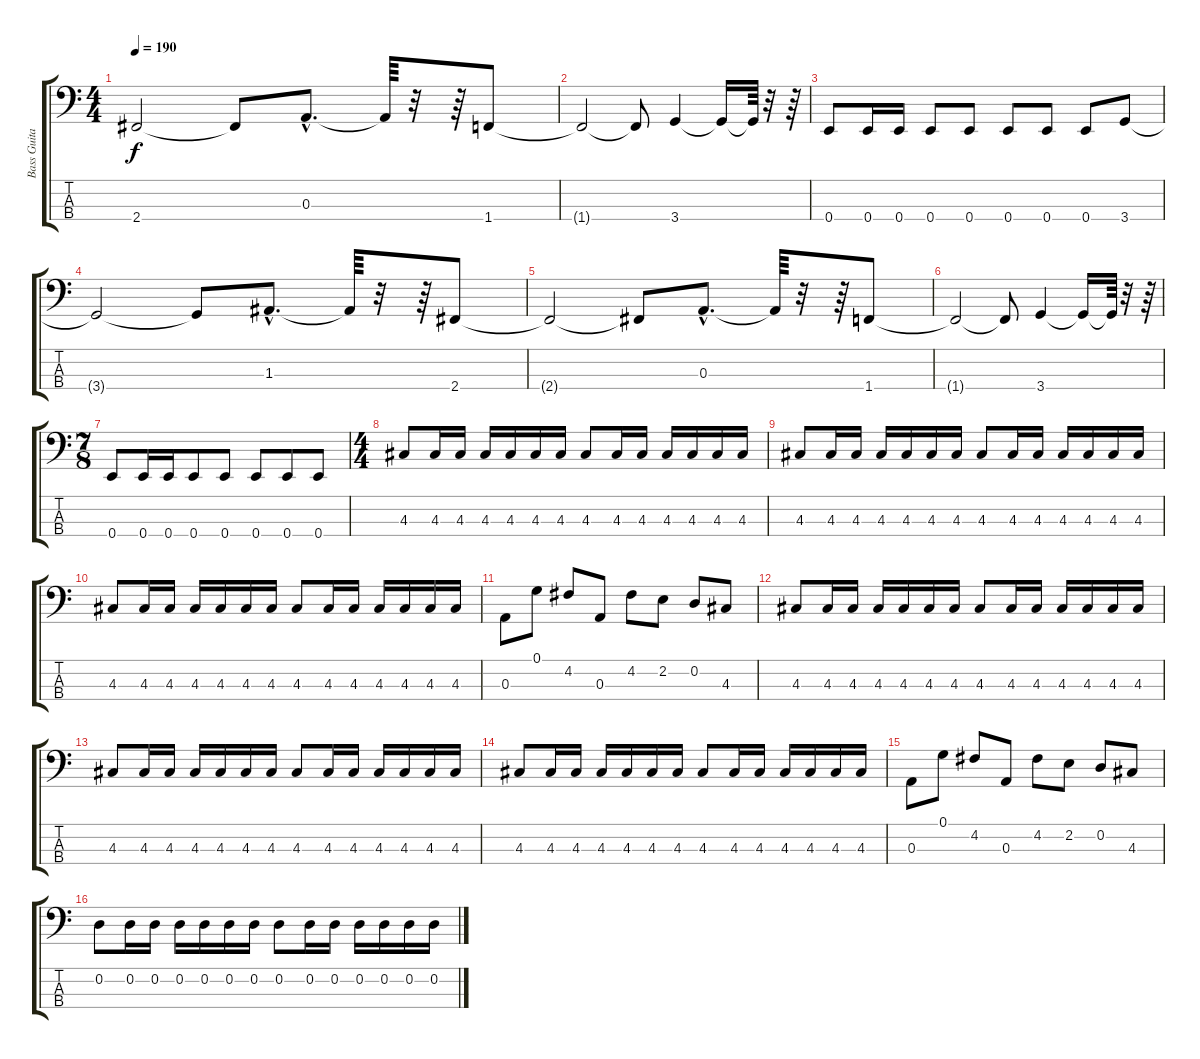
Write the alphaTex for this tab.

\track ("Bass Guitar" "Bass Guita") {instrument electricbassfinger}
\staff {score tabs}
\tuning (G2 D2 A1 E1) {hide}
\ts (4 4)
\tempo 190
\clef f4
\ks c
2.4{t}.2{dy f} 2.4{t}.8 0.3{hac}.8{d} 0.3{t}.64 r.32 r.64 1.4.8 |
1.4{t}.2 1.4{t}.8 3.4.4 3.4{t}.16 3.4{t}.64 r.32 r.64 |
0.4.8 0.4.16 0.4.16 0.4.8 0.4.8 0.4.8 0.4.8 0.4.8 3.4.8 |
3.4{t}.2 3.4{t}.8 1.3{hac}.8{d} 1.3{t}.64 r.32 r.64 2.4.8 |
2.4{t}.2 2.4{t}.8 0.3{hac}.8{d} 0.3{t}.64 r.32 r.64 1.4.8 |
1.4{t}.2 1.4{t}.8 3.4.4 3.4{t}.16 3.4{t}.64 r.32 r.64 |
\ts (7 8)
0.4.8 0.4.16 0.4.16 0.4.8 0.4.8 0.4.8 0.4.8 0.4.8 |
\ts (4 4)
4.3.8 4.3.16 4.3.16 4.3.16 4.3.16 4.3.16 4.3.16 4.3.8 4.3.16 4.3.16 4.3.16 4.3.16 4.3.16 4.3.16 |
4.3.8 4.3.16 4.3.16 4.3.16 4.3.16 4.3.16 4.3.16 4.3.8 4.3.16 4.3.16 4.3.16 4.3.16 4.3.16 4.3.16 |
4.3.8 4.3.16 4.3.16 4.3.16 4.3.16 4.3.16 4.3.16 4.3.8 4.3.16 4.3.16 4.3.16 4.3.16 4.3.16 4.3.16 |
0.3.8 0.1.8 4.2.8 0.3.8 4.2.8 2.2.8 0.2.8 4.3.8 |
4.3.8 4.3.16 4.3.16 4.3.16 4.3.16 4.3.16 4.3.16 4.3.8 4.3.16 4.3.16 4.3.16 4.3.16 4.3.16 4.3.16 |
4.3.8 4.3.16 4.3.16 4.3.16 4.3.16 4.3.16 4.3.16 4.3.8 4.3.16 4.3.16 4.3.16 4.3.16 4.3.16 4.3.16 |
4.3.8 4.3.16 4.3.16 4.3.16 4.3.16 4.3.16 4.3.16 4.3.8 4.3.16 4.3.16 4.3.16 4.3.16 4.3.16 4.3.16 |
0.3.8 0.1.8 4.2.8 0.3.8 4.2.8 2.2.8 0.2.8 4.3.8 |
0.2.8 0.2.16 0.2.16 0.2.16 0.2.16 0.2.16 0.2.16 0.2.8 0.2.16 0.2.16 0.2.16 0.2.16 0.2.16 0.2.16
